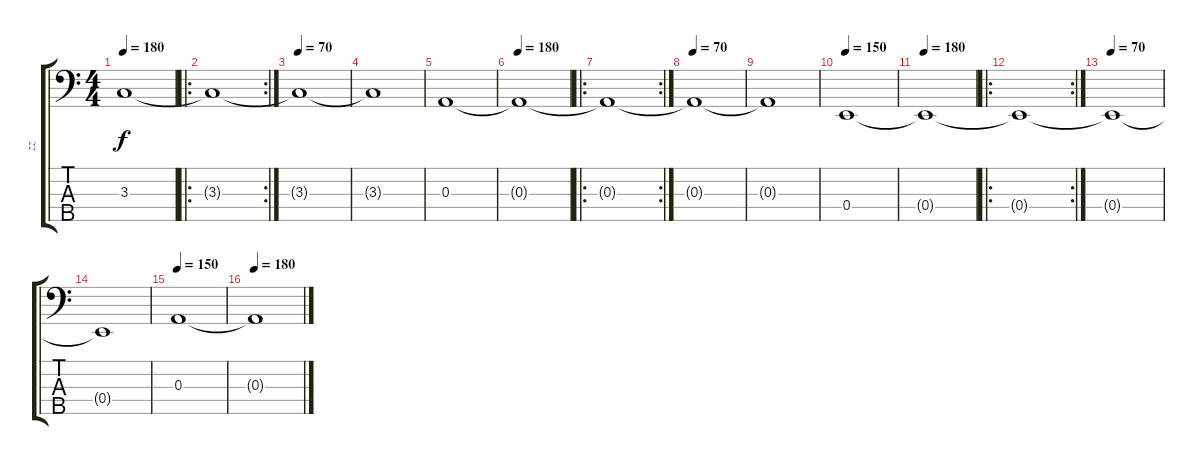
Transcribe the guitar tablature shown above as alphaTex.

\track ("zz" "zz") {instrument electricbassfinger}
\staff {score tabs}
\tuning (G2 D2 A1 E1 B0) {hide}
\ts (4 4)
\tempo 180
\clef f4
\ks c
3.3{t}.1{dy f} |
\ro
\rc 2
3.3{t}.1 |
\tempo 70
3.3{t}.1 |
3.3{t}.1 |
0.3.1 |
\tempo 180
0.3{t}.1 |
\ro
\rc 2
0.3{t}.1 |
\tempo 70
0.3{t}.1 |
0.3{t}.1 |
\tempo 150
0.4.1 |
\tempo 180
0.4{t}.1 |
\ro
\rc 2
0.4{t}.1 |
\tempo 70
0.4{t}.1 |
0.4{t}.1 |
\tempo 150
0.3.1 |
\tempo 180
0.3{t}.1
